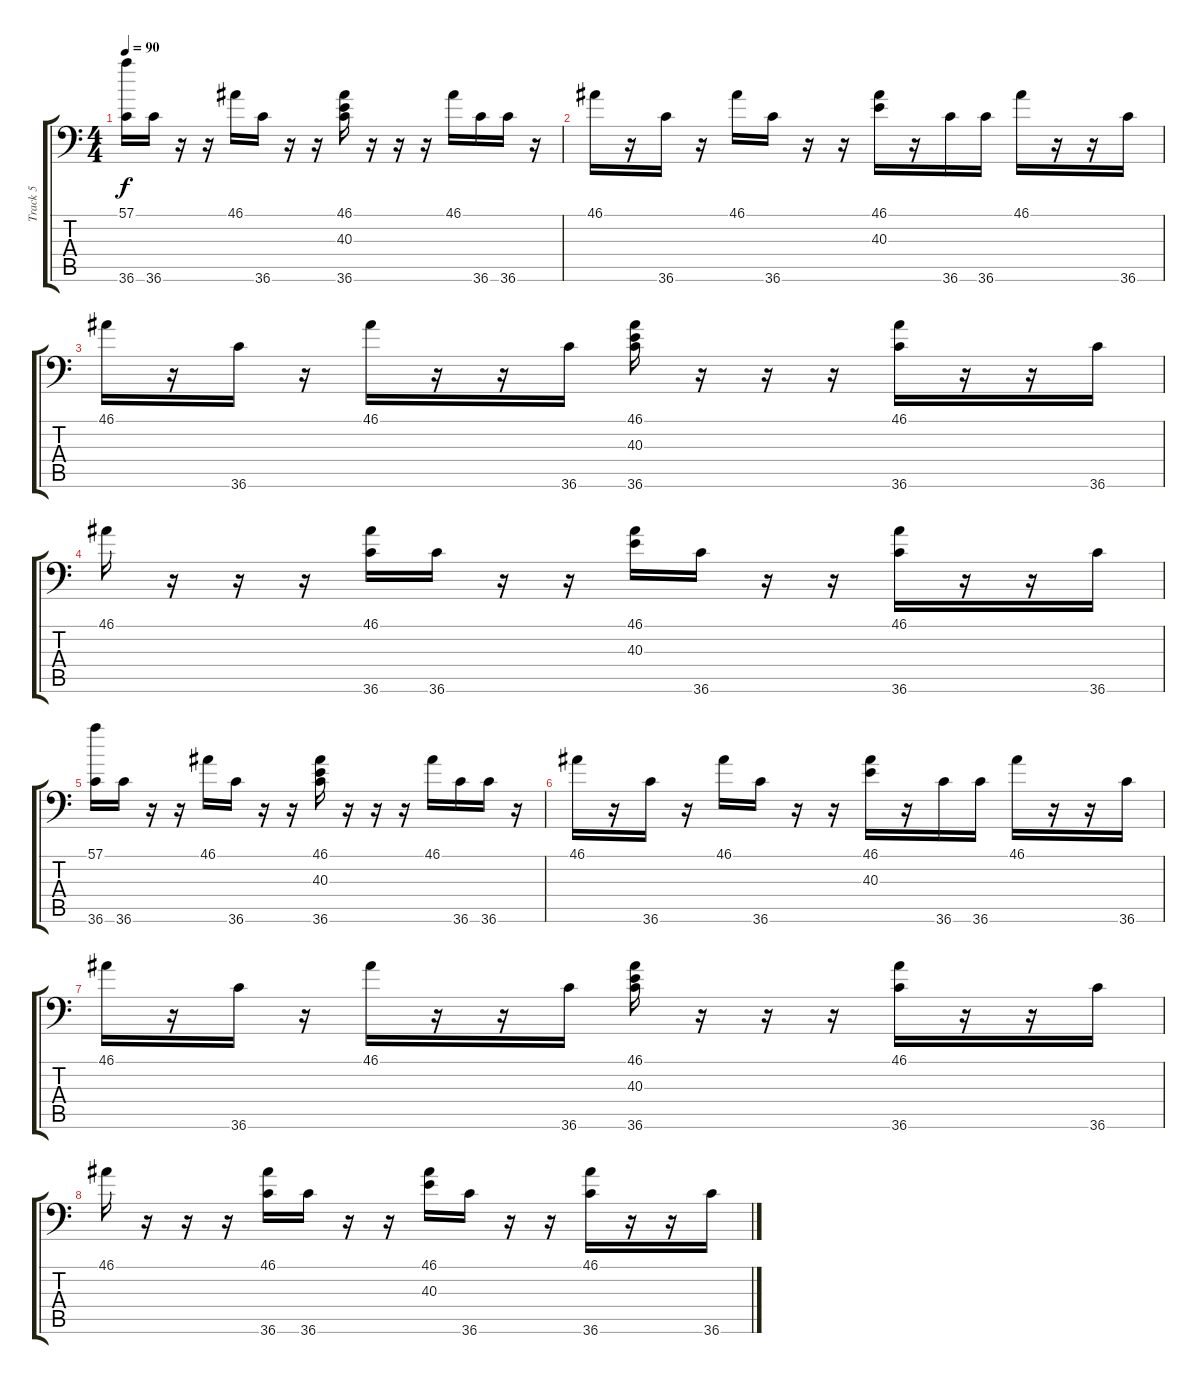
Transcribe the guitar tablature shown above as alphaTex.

\track ("Track 5" "Track 5") {instrument acousticgrandpiano}
\staff {score tabs}
\tuning (C-1 C-1 C-1 C-1 C-1 C-1) {hide}
\ts (4 4)
\tempo 90
\clef f4
\ks c
(57.1 36.6).16{dy f} 36.6.16 r.16 r.16 46.1.16 36.6.16 r.16 r.16 (46.1 40.3 36.6).16 r.16 r.16 r.16 46.1.16 36.6.16 36.6.16 r.16 |
46.1.16 r.16 36.6.16 r.16 46.1.16 36.6.16 r.16 r.16 (46.1 40.3).16 r.16 36.6.16 36.6.16 46.1.16 r.16 r.16 36.6.16 |
46.1.16 r.16 36.6.16 r.16 46.1.16 r.16 r.16 36.6.16 (46.1 40.3 36.6).16 r.16 r.16 r.16 (46.1 36.6).16 r.16 r.16 36.6.16 |
46.1.16 r.16 r.16 r.16 (46.1 36.6).16 36.6.16 r.16 r.16 (46.1 40.3).16 36.6.16 r.16 r.16 (46.1 36.6).16 r.16 r.16 36.6.16 |
(57.1 36.6).16 36.6.16 r.16 r.16 46.1.16 36.6.16 r.16 r.16 (46.1 40.3 36.6).16 r.16 r.16 r.16 46.1.16 36.6.16 36.6.16 r.16 |
46.1.16 r.16 36.6.16 r.16 46.1.16 36.6.16 r.16 r.16 (46.1 40.3).16 r.16 36.6.16 36.6.16 46.1.16 r.16 r.16 36.6.16 |
46.1.16 r.16 36.6.16 r.16 46.1.16 r.16 r.16 36.6.16 (46.1 40.3 36.6).16 r.16 r.16 r.16 (46.1 36.6).16 r.16 r.16 36.6.16 |
46.1.16 r.16 r.16 r.16 (46.1 36.6).16 36.6.16 r.16 r.16 (46.1 40.3).16 36.6.16 r.16 r.16 (46.1 36.6).16 r.16 r.16 36.6.16
